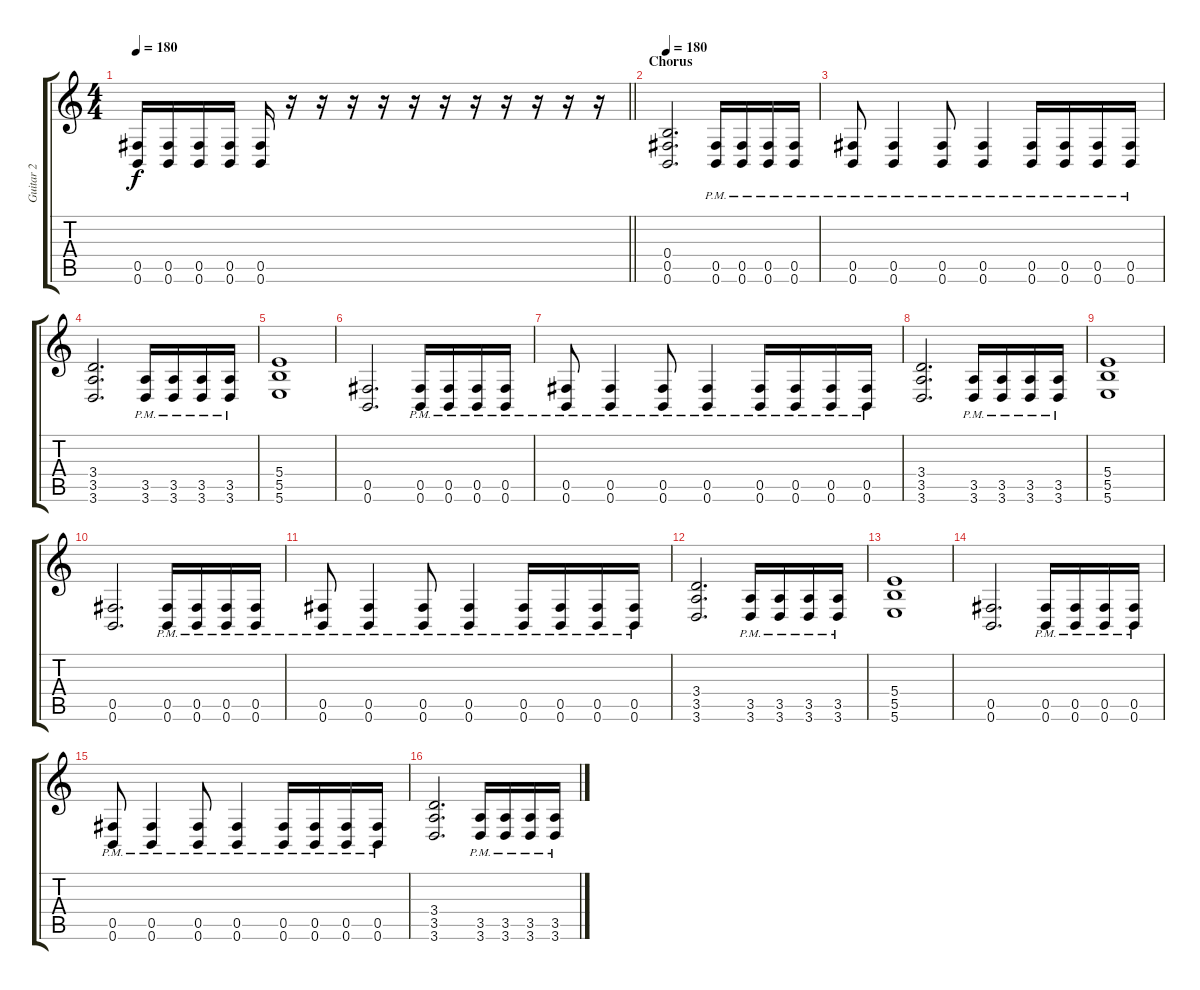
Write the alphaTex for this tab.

\track ("Guitar 2" "Guitar 2") {instrument distortionguitar}
\staff {score tabs}
\tuning (Db4 Ab3 E3 B2 Gb2 B1) {hide}
\ts (4 4)
\tempo 180
\clef g2
\barLineRight lightlight
\ks c
(0.5 0.6).16{dy f} (0.5 0.6).16 (0.5 0.6).16 (0.5 0.6).16 (0.5 0.6).16 r.16 r.16 r.16 r.16 r.16 r.16 r.16 r.16 r.16 r.16 r.16 |
\section ("" "Chorus")
\tempo 180
(0.4 0.5 0.6).2{d instrument distortionguitar} (0.5{pm} 0.6{pm}).16 (0.5{pm} 0.6{pm}).16 (0.5{pm} 0.6{pm}).16 (0.5{pm} 0.6{pm}).16 |
(0.5{pm} 0.6{pm}).8 (0.5{pm} 0.6{pm}).4 (0.5{pm} 0.6{pm}).8 (0.5{pm} 0.6{pm}).4 (0.5{pm} 0.6{pm}).16 (0.5{pm} 0.6{pm}).16 (0.5{pm} 0.6{pm}).16 (0.5{pm} 0.6{pm}).16 |
(3.4 3.5 3.6).2{d} (3.5{pm} 3.6{pm}).16 (3.5{pm} 3.6{pm}).16 (3.5{pm} 3.6{pm}).16 (3.5{pm} 3.6{pm}).16 |
(5.4 5.5 5.6).1 |
(0.5 0.6).2{d} (0.5{pm} 0.6{pm}).16 (0.5{pm} 0.6{pm}).16 (0.5{pm} 0.6{pm}).16 (0.5{pm} 0.6{pm}).16 |
(0.5{pm} 0.6{pm}).8 (0.5{pm} 0.6{pm}).4 (0.5{pm} 0.6{pm}).8 (0.5{pm} 0.6{pm}).4 (0.5{pm} 0.6{pm}).16 (0.5{pm} 0.6{pm}).16 (0.5{pm} 0.6{pm}).16 (0.5{pm} 0.6{pm}).16 |
(3.4 3.5 3.6).2{d} (3.5{pm} 3.6{pm}).16 (3.5{pm} 3.6{pm}).16 (3.5{pm} 3.6{pm}).16 (3.5{pm} 3.6{pm}).16 |
(5.4 5.5 5.6).1 |
(0.5 0.6).2{d} (0.5{pm} 0.6{pm}).16 (0.5{pm} 0.6{pm}).16 (0.5{pm} 0.6{pm}).16 (0.5{pm} 0.6{pm}).16 |
(0.5{pm} 0.6{pm}).8 (0.5{pm} 0.6{pm}).4 (0.5{pm} 0.6{pm}).8 (0.5{pm} 0.6{pm}).4 (0.5{pm} 0.6{pm}).16 (0.5{pm} 0.6{pm}).16 (0.5{pm} 0.6{pm}).16 (0.5{pm} 0.6{pm}).16 |
(3.4 3.5 3.6).2{d} (3.5{pm} 3.6{pm}).16 (3.5{pm} 3.6{pm}).16 (3.5{pm} 3.6{pm}).16 (3.5{pm} 3.6{pm}).16 |
(5.4 5.5 5.6).1 |
(0.5 0.6).2{d} (0.5{pm} 0.6{pm}).16 (0.5{pm} 0.6{pm}).16 (0.5{pm} 0.6{pm}).16 (0.5{pm} 0.6{pm}).16 |
(0.5{pm} 0.6{pm}).8 (0.5{pm} 0.6{pm}).4 (0.5{pm} 0.6{pm}).8 (0.5{pm} 0.6{pm}).4 (0.5{pm} 0.6{pm}).16 (0.5{pm} 0.6{pm}).16 (0.5{pm} 0.6{pm}).16 (0.5{pm} 0.6{pm}).16 |
(3.4 3.5 3.6).2{d} (3.5{pm} 3.6{pm}).16 (3.5{pm} 3.6{pm}).16 (3.5{pm} 3.6{pm}).16 (3.5{pm} 3.6{pm}).16
